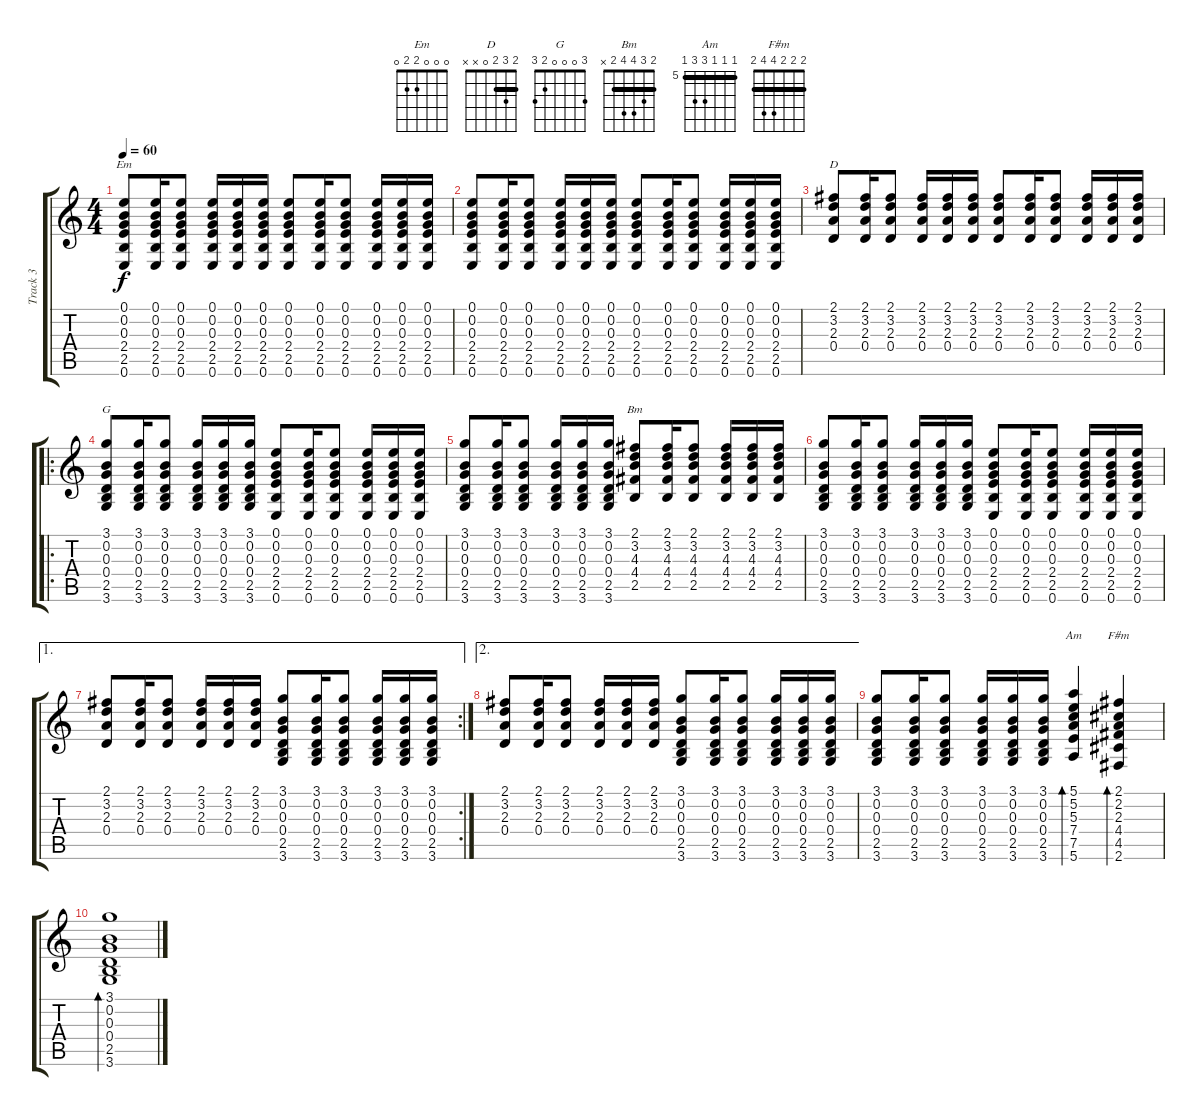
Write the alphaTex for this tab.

\track ("Track 3" "Track 3") {instrument acousticguitarsteel}
\staff {score tabs}
\tuning (E4 B3 G3 D3 A2 E2) {hide}
\chord ("Em" 0 0 0 2 2 0)
\chord ("D" 2 3 2 0 x x) {barre 2}
\chord ("G" 3 0 0 0 2 3)
\chord ("Bm" 2 3 4 4 2 x) {barre 2}
\chord ("Am" 5 5 5 7 7 5) {firstfret 5 barre 5}
\chord ("F#m" 2 2 2 4 4 2) {barre 2}
\ts (4 4)
\tempo 60
\clef g2
\ks c
(0.1 0.2 0.3 2.4 2.5 0.6).8{ch "Em" dy f} (0.1 0.2 0.3 2.4 2.5 0.6).16 (0.1 0.2 0.3 2.4 2.5 0.6).8 (0.1 0.2 0.3 2.4 2.5 0.6).16 (0.1 0.2 0.3 2.4 2.5 0.6).16 (0.1 0.2 0.3 2.4 2.5 0.6).16 (0.1 0.2 0.3 2.4 2.5 0.6).8 (0.1 0.2 0.3 2.4 2.5 0.6).16 (0.1 0.2 0.3 2.4 2.5 0.6).8 (0.1 0.2 0.3 2.4 2.5 0.6).16 (0.1 0.2 0.3 2.4 2.5 0.6).16 (0.1 0.2 0.3 2.4 2.5 0.6).16 |
(0.1 0.2 0.3 2.4 2.5 0.6).8 (0.1 0.2 0.3 2.4 2.5 0.6).16 (0.1 0.2 0.3 2.4 2.5 0.6).8 (0.1 0.2 0.3 2.4 2.5 0.6).16 (0.1 0.2 0.3 2.4 2.5 0.6).16 (0.1 0.2 0.3 2.4 2.5 0.6).16 (0.1 0.2 0.3 2.4 2.5 0.6).8 (0.1 0.2 0.3 2.4 2.5 0.6).16 (0.1 0.2 0.3 2.4 2.5 0.6).8 (0.1 0.2 0.3 2.4 2.5 0.6).16 (0.1 0.2 0.3 2.4 2.5 0.6).16 (0.1 0.2 0.3 2.4 2.5 0.6).16 |
(2.1 3.2 2.3 0.4).8{ch "D"} (2.1 3.2 2.3 0.4).16 (2.1 3.2 2.3 0.4).8 (2.1 3.2 2.3 0.4).16 (2.1 3.2 2.3 0.4).16 (2.1 3.2 2.3 0.4).16 (2.1 3.2 2.3 0.4).8 (2.1 3.2 2.3 0.4).16 (2.1 3.2 2.3 0.4).8 (2.1 3.2 2.3 0.4).16 (2.1 3.2 2.3 0.4).16 (2.1 3.2 2.3 0.4).16 |
\ro
(3.1 0.2 0.3 0.4 2.5 3.6).8{ch "G"} (3.1 0.2 0.3 0.4 2.5 3.6).16 (3.1 0.2 0.3 0.4 2.5 3.6).8 (3.1 0.2 0.3 0.4 2.5 3.6).16 (3.1 0.2 0.3 0.4 2.5 3.6).16 (3.1 0.2 0.3 0.4 2.5 3.6).16 (0.1 0.2 0.3 2.4 2.5 0.6).8 (0.1 0.2 0.3 2.4 2.5 0.6).16 (0.1 0.2 0.3 2.4 2.5 0.6).8 (0.1 0.2 0.3 2.4 2.5 0.6).16 (0.1 0.2 0.3 2.4 2.5 0.6).16 (0.1 0.2 0.3 2.4 2.5 0.6).16 |
(3.1 0.2 0.3 0.4 2.5 3.6).8 (3.1 0.2 0.3 0.4 2.5 3.6).16 (3.1 0.2 0.3 0.4 2.5 3.6).8 (3.1 0.2 0.3 0.4 2.5 3.6).16 (3.1 0.2 0.3 0.4 2.5 3.6).16 (3.1 0.2 0.3 0.4 2.5 3.6).16 (2.1 3.2 4.3 4.4 2.5).8{ch "Bm"} (2.1 3.2 4.3 4.4 2.5).16 (2.1 3.2 4.3 4.4 2.5).8 (2.1 3.2 4.3 4.4 2.5).16 (2.1 3.2 4.3 4.4 2.5).16 (2.1 3.2 4.3 4.4 2.5).16 |
(3.1 0.2 0.3 0.4 2.5 3.6).8 (3.1 0.2 0.3 0.4 2.5 3.6).16 (3.1 0.2 0.3 0.4 2.5 3.6).8 (3.1 0.2 0.3 0.4 2.5 3.6).16 (3.1 0.2 0.3 0.4 2.5 3.6).16 (3.1 0.2 0.3 0.4 2.5 3.6).16 (0.1 0.2 0.3 2.4 2.5 0.6).8 (0.1 0.2 0.3 2.4 2.5 0.6).16 (0.1 0.2 0.3 2.4 2.5 0.6).8 (0.1 0.2 0.3 2.4 2.5 0.6).16 (0.1 0.2 0.3 2.4 2.5 0.6).16 (0.1 0.2 0.3 2.4 2.5 0.6).16 |
\ae 1
\rc 2
(2.1 3.2 2.3 0.4).8 (2.1 3.2 2.3 0.4).16 (2.1 3.2 2.3 0.4).8 (2.1 3.2 2.3 0.4).16 (2.1 3.2 2.3 0.4).16 (2.1 3.2 2.3 0.4).16 (3.1 0.2 0.3 0.4 2.5 3.6).8 (3.1 0.2 0.3 0.4 2.5 3.6).16 (3.1 0.2 0.3 0.4 2.5 3.6).8 (3.1 0.2 0.3 0.4 2.5 3.6).16 (3.1 0.2 0.3 0.4 2.5 3.6).16 (3.1 0.2 0.3 0.4 2.5 3.6).16 |
\ae 2
(2.1 3.2 2.3 0.4).8 (2.1 3.2 2.3 0.4).16 (2.1 3.2 2.3 0.4).8 (2.1 3.2 2.3 0.4).16 (2.1 3.2 2.3 0.4).16 (2.1 3.2 2.3 0.4).16 (3.1 0.2 0.3 0.4 2.5 3.6).8 (3.1 0.2 0.3 0.4 2.5 3.6).16 (3.1 0.2 0.3 0.4 2.5 3.6).8 (3.1 0.2 0.3 0.4 2.5 3.6).16 (3.1 0.2 0.3 0.4 2.5 3.6).16 (3.1 0.2 0.3 0.4 2.5 3.6).16 |
(3.1 0.2 0.3 0.4 2.5 3.6).8 (3.1 0.2 0.3 0.4 2.5 3.6).16 (3.1 0.2 0.3 0.4 2.5 3.6).8 (3.1 0.2 0.3 0.4 2.5 3.6).16 (3.1 0.2 0.3 0.4 2.5 3.6).16 (3.1 0.2 0.3 0.4 2.5 3.6).16 (5.1 5.2 5.3 7.4 7.5 5.6).4{bd 120 ch "Am"} (2.1 2.2 2.3 4.4 4.5 2.6).4{bd 120 ch "F#m"} |
(3.1 0.2 0.3 0.4 2.5 3.6).1{bd 120}
